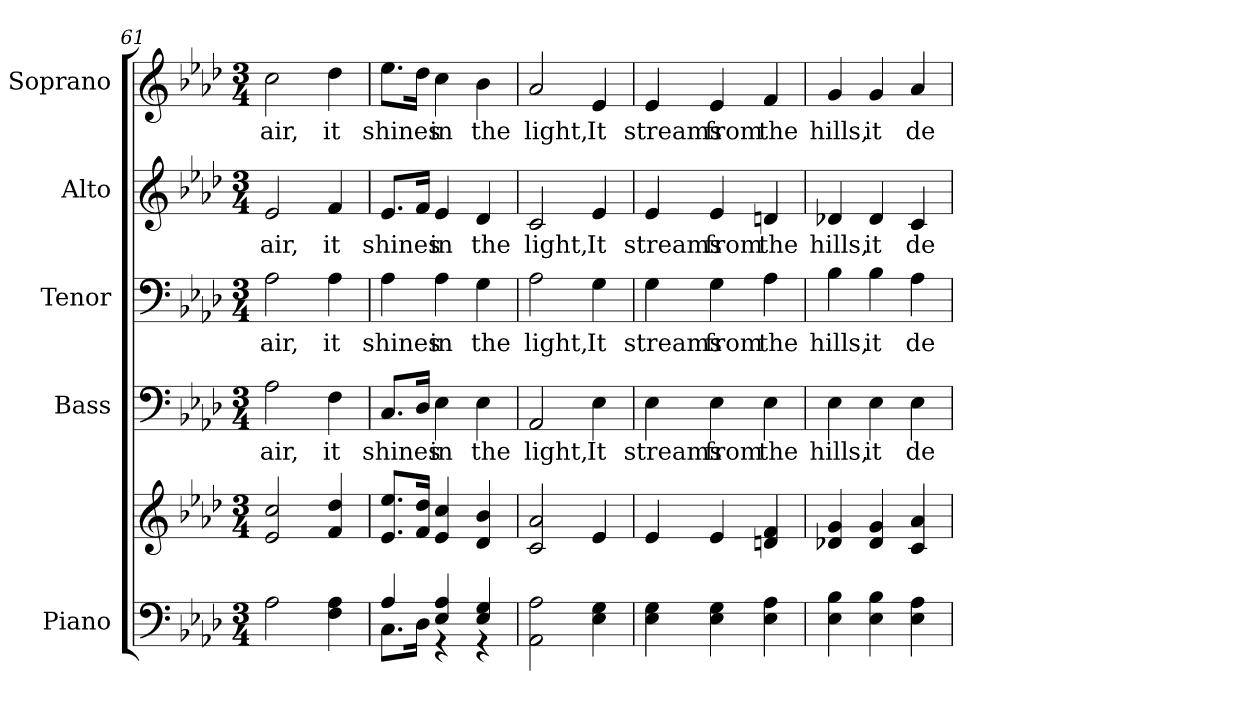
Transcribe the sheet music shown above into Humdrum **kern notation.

**kern	**kern	**kern	**text	**kern	**text	**kern	**text	**kern	**text
*part5	*part5	*part4	*part4	*part3	*part3	*part2	*part2	*part1	*part1
*staff6	*staff5	*staff4	*staff4	*staff3	*staff3	*staff2	*staff2	*staff1	*staff1
*I"Piano	*	*I"Bass	*	*I"Tenor	*	*I"Alto	*	*I"Soprano	*
*I'Pno.	*	*I'B.	*	*I'T.	*	*I'A.	*	*I'S.	*
*clefF4	*clefG2	*clefF4	*	*clefF4	*	*clefG2	*	*clefG2	*
*k[b-e-a-d-]	*k[b-e-a-d-]	*k[b-e-a-d-]	*	*k[b-e-a-d-]	*	*k[b-e-a-d-]	*	*k[b-e-a-d-]	*
*f:	*f:	*f:	*	*f:	*	*f:	*	*f:	*
*M3/4	*M3/4	*M3/4	*	*M3/4	*	*M3/4	*	*M3/4	*
=61	=61	=61	=61	=61	=61	=61	=61	=61	=61
!	!	!	!LO:LY:b:color=#000000	!	!	!	!	!	!
!	!	!	!	!	!LO:LY:b:color=#000000	!	!	!	!
!	!	!	!	!	!	!	!LO:LY:b:color=#000000	!	!
!	!	!	!	!	!	!	!	!	!LO:LY:b:color=#000000
2A-i\	2e-i/ 2cci	2A-i\	air,	2A-i\	air,	2e-i/	air,	2cci\	air,
!	!	!	!LO:LY:b:color=#000000	!	!	!	!	!	!
!	!	!	!	!	!LO:LY:b:color=#000000	!	!	!	!
!	!	!	!	!	!	!	!LO:LY:b:color=#000000	!	!
!	!	!	!	!	!	!	!	!	!LO:LY:b:color=#000000
4Fi\ 4A-i	4fi/ 4dd-i	4Fi\	it	4A-i\	it	4fi/	it	4dd-i\	it
=62	=62	=62	=62	=62	=62	=62	=62	=62	=62
*^	*	*	*	*	*	*	*	*	*
!	!	!	!	!LO:LY:b:color=#000000	!	!	!	!	!	!
!	!	!	!	!	!	!LO:LY:b:color=#000000	!	!	!	!
!	!	!	!	!	!	!	!	!LO:LY:b:color=#000000	!	!
!	!	!	!	!	!	!	!	!	!	!LO:LY:b:color=#000000
4A-i/	8.Ci\L	8.e-i/ 8.ee-iL	8.Ci/L	shines	4A-i\	shines	8.e-i/L	shines	8.ee-i\L	shines
.	16D-i\Jk	16fi/ 16dd-iJk	16D-i/Jk	.	.	.	16fi/Jk	.	16dd-i\Jk	.
!	!	!	!	!LO:LY:b:color=#000000	!	!	!	!	!	!
!	!	!	!	!	!	!LO:LY:b:color=#000000	!	!	!	!
!	!	!	!	!	!	!	!	!LO:LY:b:color=#000000	!	!
!	!	!	!	!	!	!	!	!	!	!LO:LY:b:color=#000000
4E-i/ 4A-i	4r	4e-i/ 4cci	4E-i\	in	4A-i\	in	4e-i/	in	4cci\	in
!	!	!	!	!LO:LY:b:color=#000000	!	!	!	!	!	!
!	!	!	!	!	!	!LO:LY:b:color=#000000	!	!	!	!
!	!	!	!	!	!	!	!	!LO:LY:b:color=#000000	!	!
!	!	!	!	!	!	!	!	!	!	!LO:LY:b:color=#000000
4E-i/ 4Gi	4r	4d-i/ 4b-i	4E-i\	the	4Gi\	the	4d-i/	the	4b-i\	the
*v	*v	*	*	*	*	*	*	*	*	*
=63	=63	=63	=63	=63	=63	=63	=63	=63	=63
*^	*	*	*	*	*	*	*	*	*
!	!	!	!	!LO:LY:b:color=#000000	!	!	!	!	!	!
*v	*v	*	*	*	*	*	*	*	*	*
*^	*	*	*	*	*	*	*	*	*
!	!	!	!	!	!	!LO:LY:b:color=#000000	!	!	!	!
*v	*v	*	*	*	*	*	*	*	*	*
*^	*	*	*	*	*	*	*	*	*
!	!	!	!	!	!	!	!	!LO:LY:b:color=#000000	!	!
*v	*v	*	*	*	*	*	*	*	*	*
*^	*	*	*	*	*	*	*	*	*
!	!	!	!	!	!	!	!	!	!	!LO:LY:b:color=#000000
*v	*v	*	*	*	*	*	*	*	*	*
2AA-i\ 2A-i	2ci/ 2a-i	2AA-i/	light,	2A-i\	light,	2ci/	light,	2a-i/	light,
!	!	!	!LO:LY:b:color=#000000	!	!	!	!	!	!
!	!	!	!	!	!LO:LY:b:color=#000000	!	!	!	!
!	!	!	!	!	!	!	!LO:LY:b:color=#000000	!	!
!	!	!	!	!	!	!	!	!	!LO:LY:b:color=#000000
4E-i\ 4Gi	4e-i/	4E-i\	It	4Gi\	It	4e-i/	It	4e-i/	It
!!LO:PB:g=z
=64	=64	=64	=64	=64	=64	=64	=64	=64	=64
!	!	!	!LO:LY:b:color=#000000	!	!	!	!	!	!
!	!	!	!	!	!LO:LY:b:color=#000000	!	!	!	!
!	!	!	!	!	!	!	!LO:LY:b:color=#000000	!	!
!	!	!	!	!	!	!	!	!	!LO:LY:b:color=#000000
4E-i\ 4Gi	4e-i/	4E-i\	streams	4Gi\	streams	4e-i/	streams	4e-i/	streams
!	!	!	!LO:LY:b:color=#000000	!	!	!	!	!	!
!	!	!	!	!	!LO:LY:b:color=#000000	!	!	!	!
!	!	!	!	!	!	!	!LO:LY:b:color=#000000	!	!
!	!	!	!	!	!	!	!	!	!LO:LY:b:color=#000000
4E-i\ 4Gi	4e-i/	4E-i\	from	4Gi\	from	4e-i/	from	4e-i/	from
!	!	!	!LO:LY:b:color=#000000	!	!	!	!	!	!
!	!	!	!	!	!LO:LY:b:color=#000000	!	!	!	!
!	!	!	!	!	!	!	!LO:LY:b:color=#000000	!	!
!	!	!	!	!	!	!	!	!	!LO:LY:b:color=#000000
4E-i\ 4A-i	4dni/ 4fi	4E-i\	the	4A-i\	the	4dni/	the	4fi/	the
=65	=65	=65	=65	=65	=65	=65	=65	=65	=65
!	!	!	!LO:LY:b:color=#000000	!	!	!	!	!	!
!	!	!	!	!	!LO:LY:b:color=#000000	!	!	!	!
!	!	!	!	!	!	!	!LO:LY:b:color=#000000	!	!
!	!	!	!	!	!	!	!	!	!LO:LY:b:color=#000000
4E-i\ 4B-i	4d-Xi/ 4gi	4E-i\	hills,	4B-i\	hills,	4d-Xi/	hills,	4gi/	hills,
!	!	!	!LO:LY:b:color=#000000	!	!	!	!	!	!
!	!	!	!	!	!LO:LY:b:color=#000000	!	!	!	!
!	!	!	!	!	!	!	!LO:LY:b:color=#000000	!	!
!	!	!	!	!	!	!	!	!	!LO:LY:b:color=#000000
4E-i\ 4B-i	4d-i/ 4gi	4E-i\	it	4B-i\	it	4d-i/	it	4gi/	it
!	!	!	!LO:LY:b:color=#000000	!	!	!	!	!	!
!	!	!	!	!	!LO:LY:b:color=#000000	!	!	!	!
!	!	!	!	!	!	!	!LO:LY:b:color=#000000	!	!
!	!	!	!	!	!	!	!	!	!LO:LY:b:color=#000000
4E-i\ 4A-i	4ci/ 4a-i	4E-i\	de-	4A-i\	de-	4ci/	de-	4a-i/	de-
=	=	=	=	=	=	=	=	=	=
*-	*-	*-	*-	*-	*-	*-	*-	*-	*-
